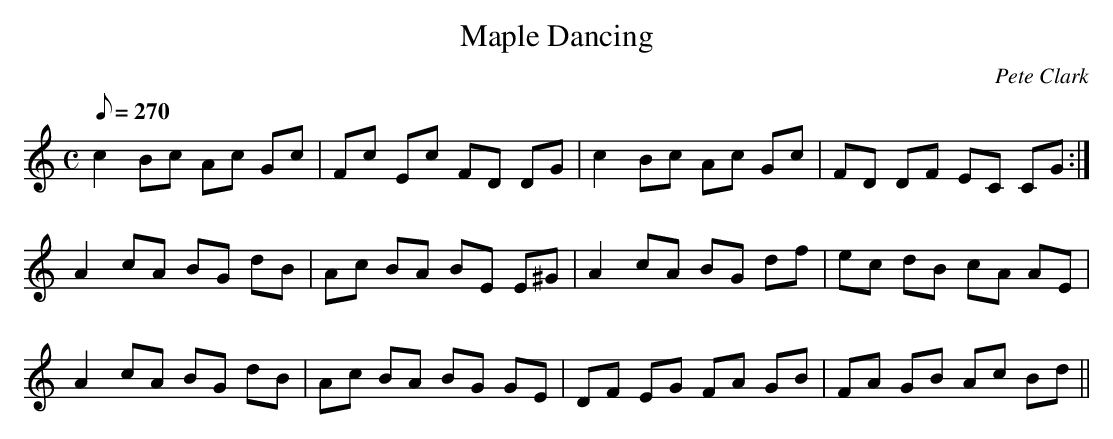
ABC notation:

X:1
T:Maple Dancing
M:C
L:1/8
Q:270
C:Pete Clark
K:C Major
 c2 Bc Ac Gc|Fc Ec FD DG |c2 Bc Ac Gc|FD DF EC CG:|
 A2 cA BG dB|Ac BA BE E^G|A2 cA BG df|ec dB cA AE |
 A2 cA BG dB|Ac BA BG GE |DF EG FA GB|FA GB Ac Bd ||
